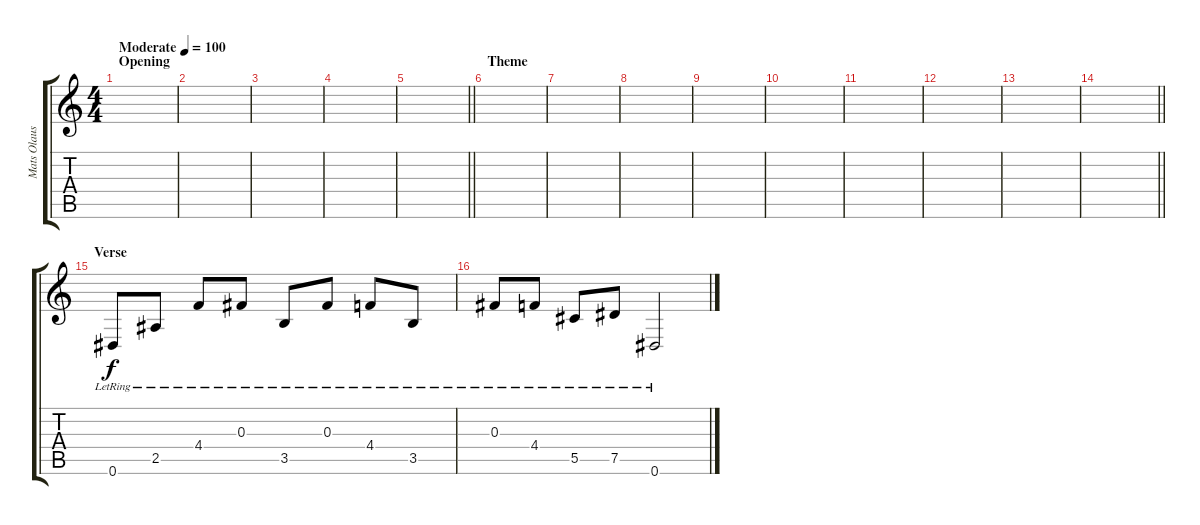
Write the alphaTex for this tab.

\track ("Mats Olausson " "Mats Olaus") {instrument pad1newage}
\staff {score tabs}
\tuning (Eb5 Bb4 Gb4 Db4 Ab3 Eb3) {hide}
\ts (4 4)
\section ("" "Opening")
\tempo (100 "Moderate")
\clef g2
\ks c
|
|
|
|
\barLineRight lightlight
|
\section ("" "Theme")
|
|
|
|
|
|
|
|
\barLineRight lightlight
|
\section ("" "Verse")
0.6{lr}.8 2.5{lr}.8 4.4{lr}.8 0.3{lr}.8 3.5{lr}.8 0.3{lr}.8 4.4{lr}.8 3.5{lr}.8 |
0.3{lr}.8 4.4{lr}.8 5.5{lr}.8 7.5{lr}.8 0.6{lr}.2
